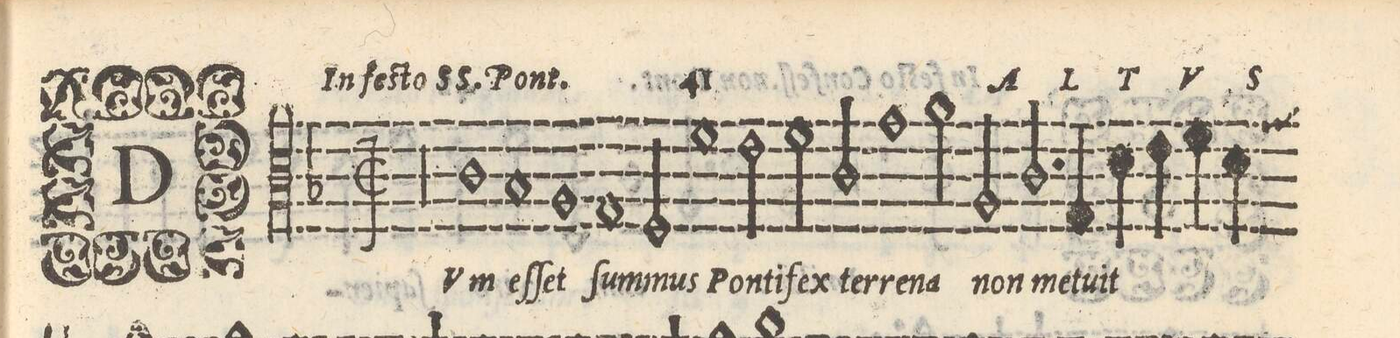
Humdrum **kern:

**kern	**text
*I"ALTVS	*
*clefC3	*
*k[b-]	*
*met(C|)	*
*M2/1	*
00r	.
=2-	=2-
=3-	=3-
1c	DVm
1B-	eſ-
=4-	=4-
1A	-ſet
1G	ſum-
=5-	=5-
2F/	-mus
1f	Pon-
2e\	-ti-
=6-	=6-
2f\	-fex
2c/	ter-
1g	-re-
=7-	=7-
2a\	-na
2A/	non
2.c/	me-
4G/	-tu-
=8-	=8-
4d\	-it
4e\	.
4f\	.
4d\	.
*custos:g	*
*-	*-
